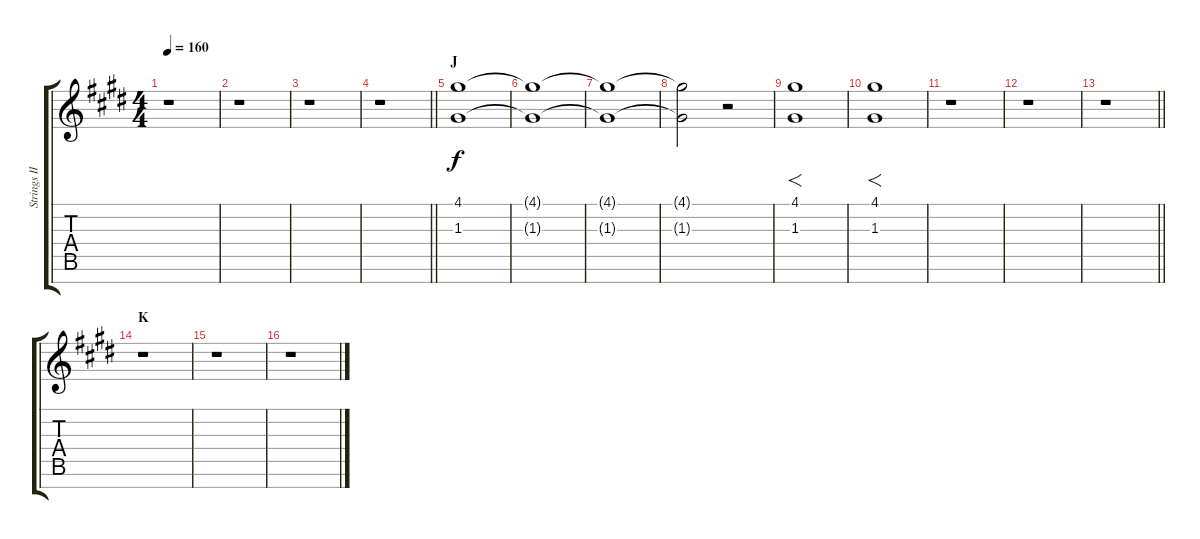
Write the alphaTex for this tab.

\track ("Strings II" "Strings II") {instrument stringensemble1}
\staff {score tabs}
\tuning (E5 B4 G4 D4 A3 E3 B2) {hide}
\ts (4 4)
\tempo 160
\clef g2
\ks e
r.1{dy f} |
r.1 |
r.1 |
\barLineRight lightlight
r.1 |
\section ("" "J")
(4.1 1.3).1 |
(4.1{t} 1.3{t}).1 |
(4.1{t} 1.3{t}).1 |
(4.1{t} 1.3{t}).2 r.2 |
(4.1 1.3).1{f} |
(4.1 1.3).1{f} |
r.1 |
r.1 |
\barLineRight lightlight
r.1 |
\section ("" "K")
r.1 |
r.1 |
r.1
